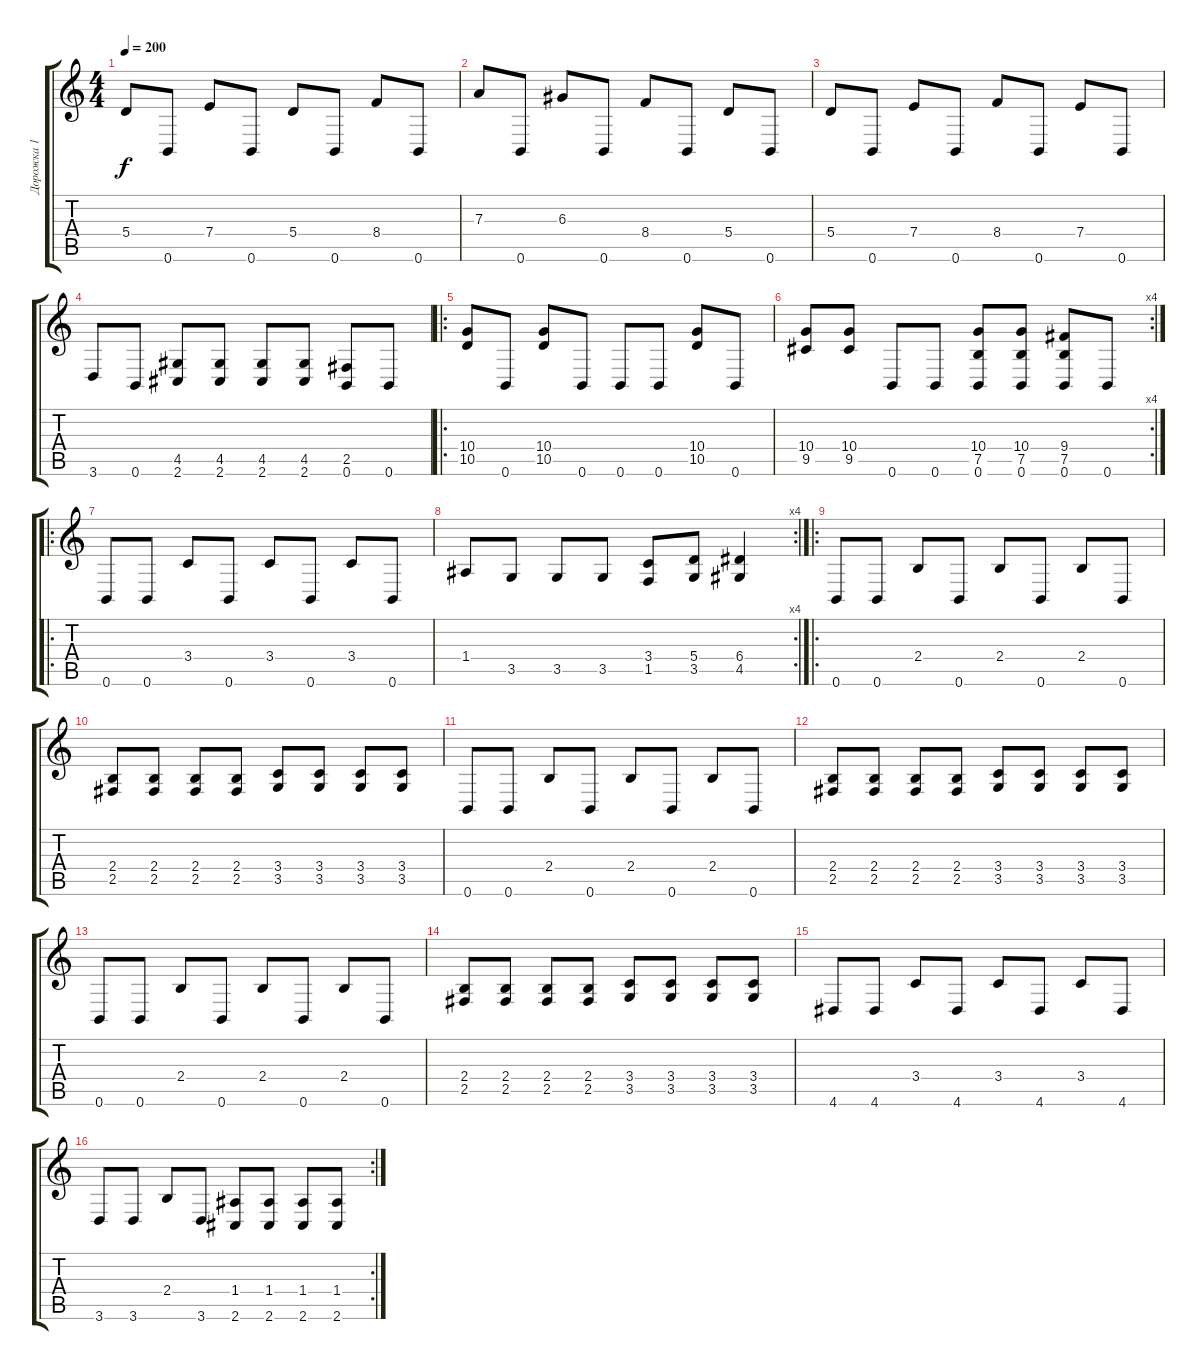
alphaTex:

\track ("Дорожка 1" "Дорожка 1") {instrument overdrivenguitar}
\staff {score tabs}
\tuning (B3 Gb3 D3 A2 E2 B1) {hide}
\ts (4 4)
\tempo 200
\clef g2
\ks c
5.4.8{dy f} 0.6.8 7.4.8 0.6.8 5.4.8 0.6.8 8.4.8 0.6.8 |
7.3.8 0.6.8 6.3.8 0.6.8 8.4.8 0.6.8 5.4.8 0.6.8 |
5.4.8 0.6.8 7.4.8 0.6.8 8.4.8 0.6.8 7.4.8 0.6.8 |
3.6.8 0.6.8 (4.5 2.6).8 (4.5 2.6).8 (4.5 2.6).8 (4.5 2.6).8 (2.5 0.6).8 0.6.8 |
\ro
(10.4 10.5).8 0.6.8 (10.4 10.5).8 0.6.8 0.6.8 0.6.8 (10.4 10.5).8 0.6.8 |
\rc 4
(10.4 9.5).8 (10.4 9.5).8 0.6.8 0.6.8 (10.4 7.5 0.6).8 (10.4 7.5 0.6).8 (9.4 7.5 0.6).8 0.6.8 |
\ro
0.6.8 0.6.8 3.4.8 0.6.8 3.4.8 0.6.8 3.4.8 0.6.8 |
\rc 4
1.4.8 3.5.8 3.5.8 3.5.8 (3.4 1.5).8 (5.4 3.5).8 (6.4 4.5).4 |
\ro
0.6.8 0.6.8 2.4.8 0.6.8 2.4.8 0.6.8 2.4.8 0.6.8 |
(2.4 2.5).8 (2.4 2.5).8 (2.4 2.5).8 (2.4 2.5).8 (3.4 3.5).8 (3.4 3.5).8 (3.4 3.5).8 (3.4 3.5).8 |
0.6.8 0.6.8 2.4.8 0.6.8 2.4.8 0.6.8 2.4.8 0.6.8 |
(2.4 2.5).8 (2.4 2.5).8 (2.4 2.5).8 (2.4 2.5).8 (3.4 3.5).8 (3.4 3.5).8 (3.4 3.5).8 (3.4 3.5).8 |
0.6.8 0.6.8 2.4.8 0.6.8 2.4.8 0.6.8 2.4.8 0.6.8 |
(2.4 2.5).8 (2.4 2.5).8 (2.4 2.5).8 (2.4 2.5).8 (3.4 3.5).8 (3.4 3.5).8 (3.4 3.5).8 (3.4 3.5).8 |
4.6.8 4.6.8 3.4.8 4.6.8 3.4.8 4.6.8 3.4.8 4.6.8 |
\rc 2
3.6.8 3.6.8 2.4.8 3.6.8 (1.4 2.6).8 (1.4 2.6).8 (1.4 2.6).8 (1.4 2.6).8
